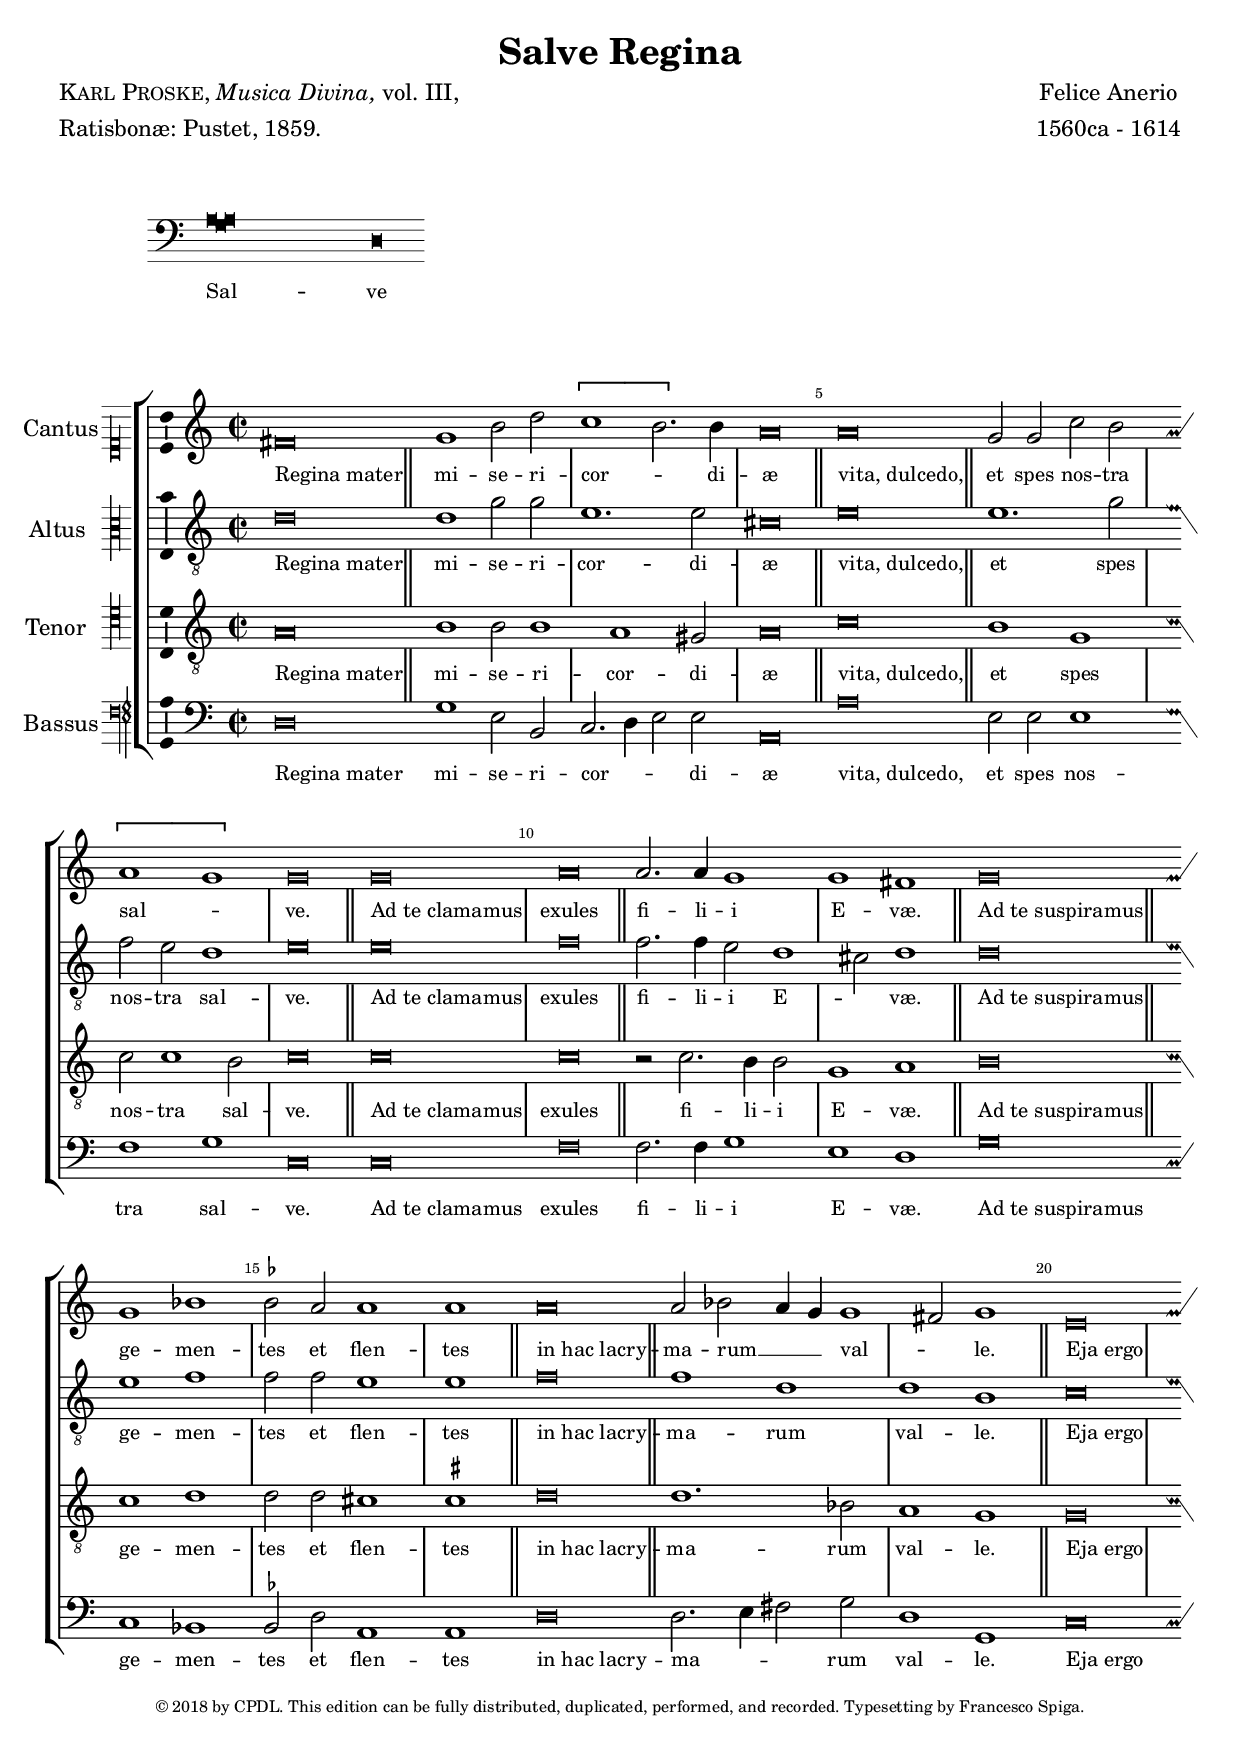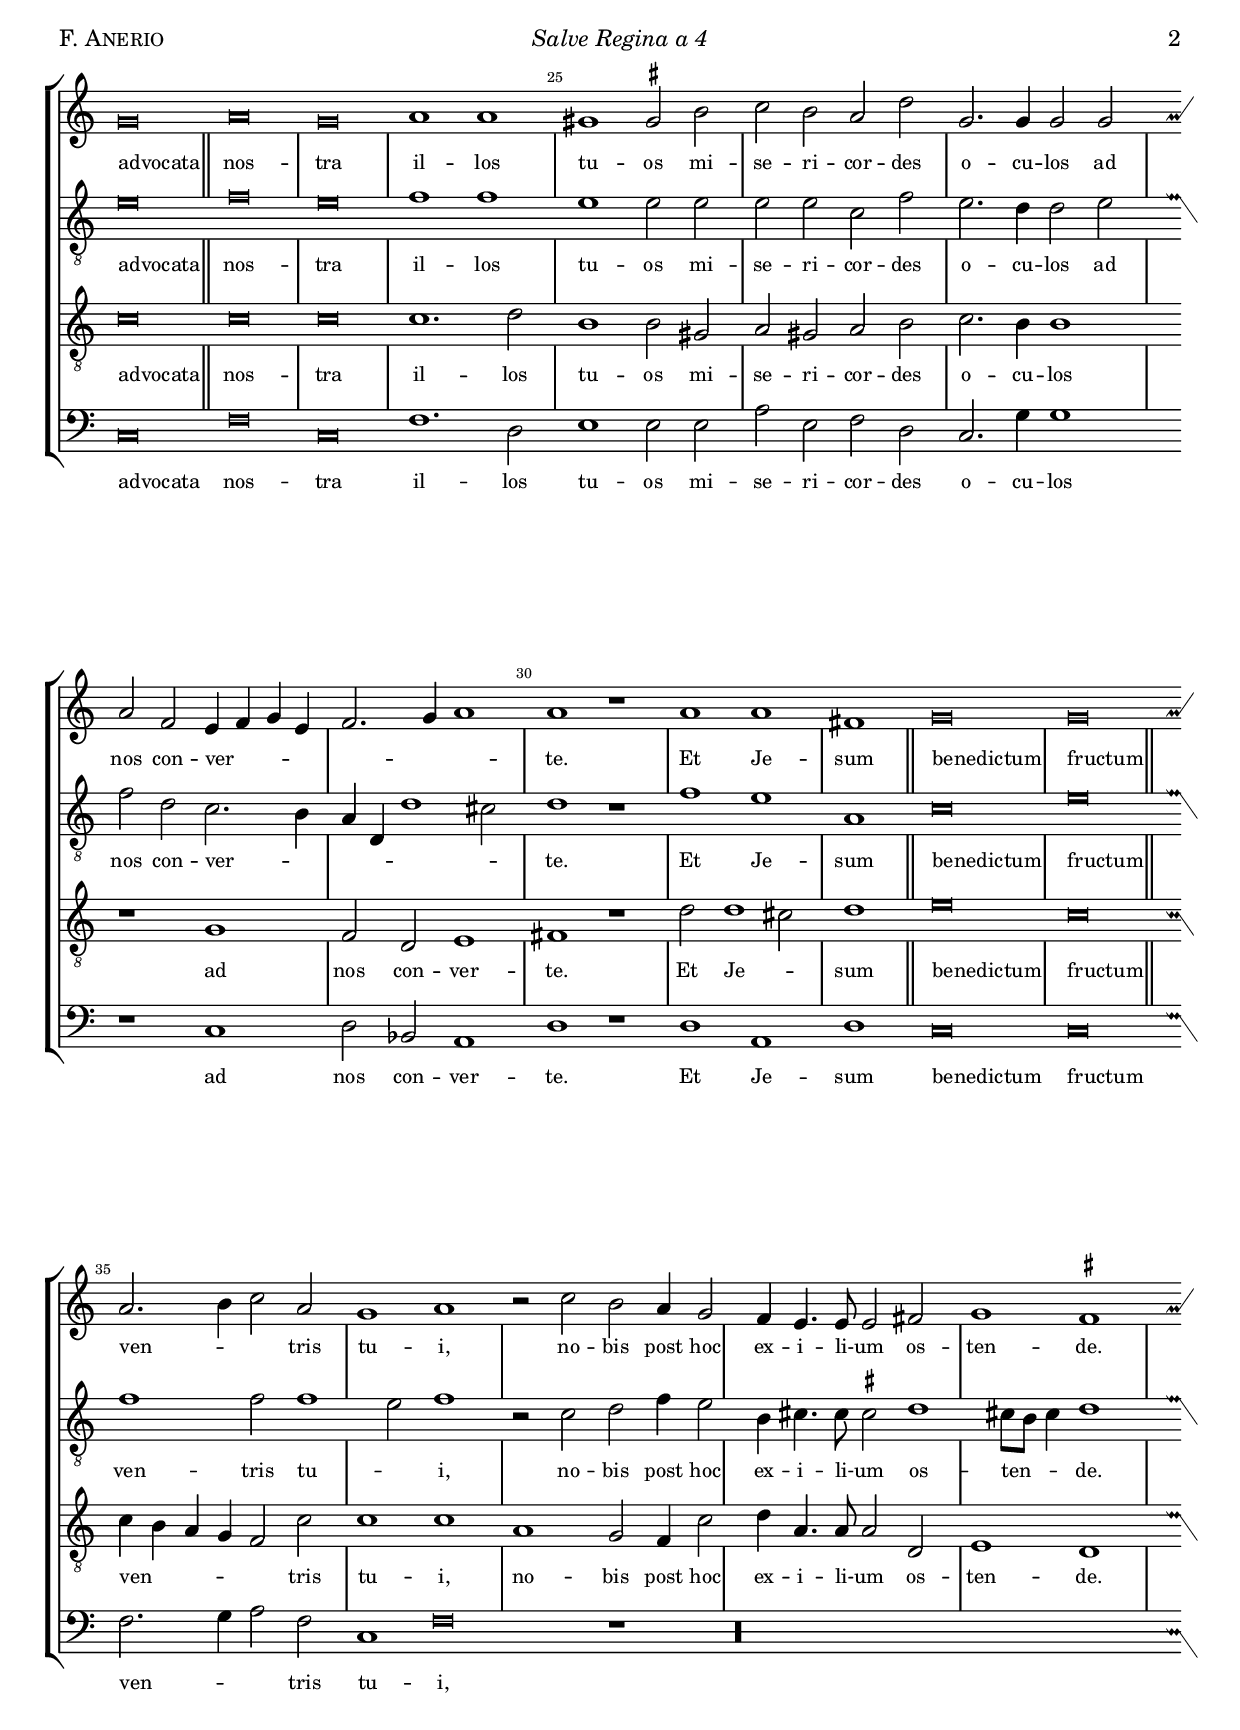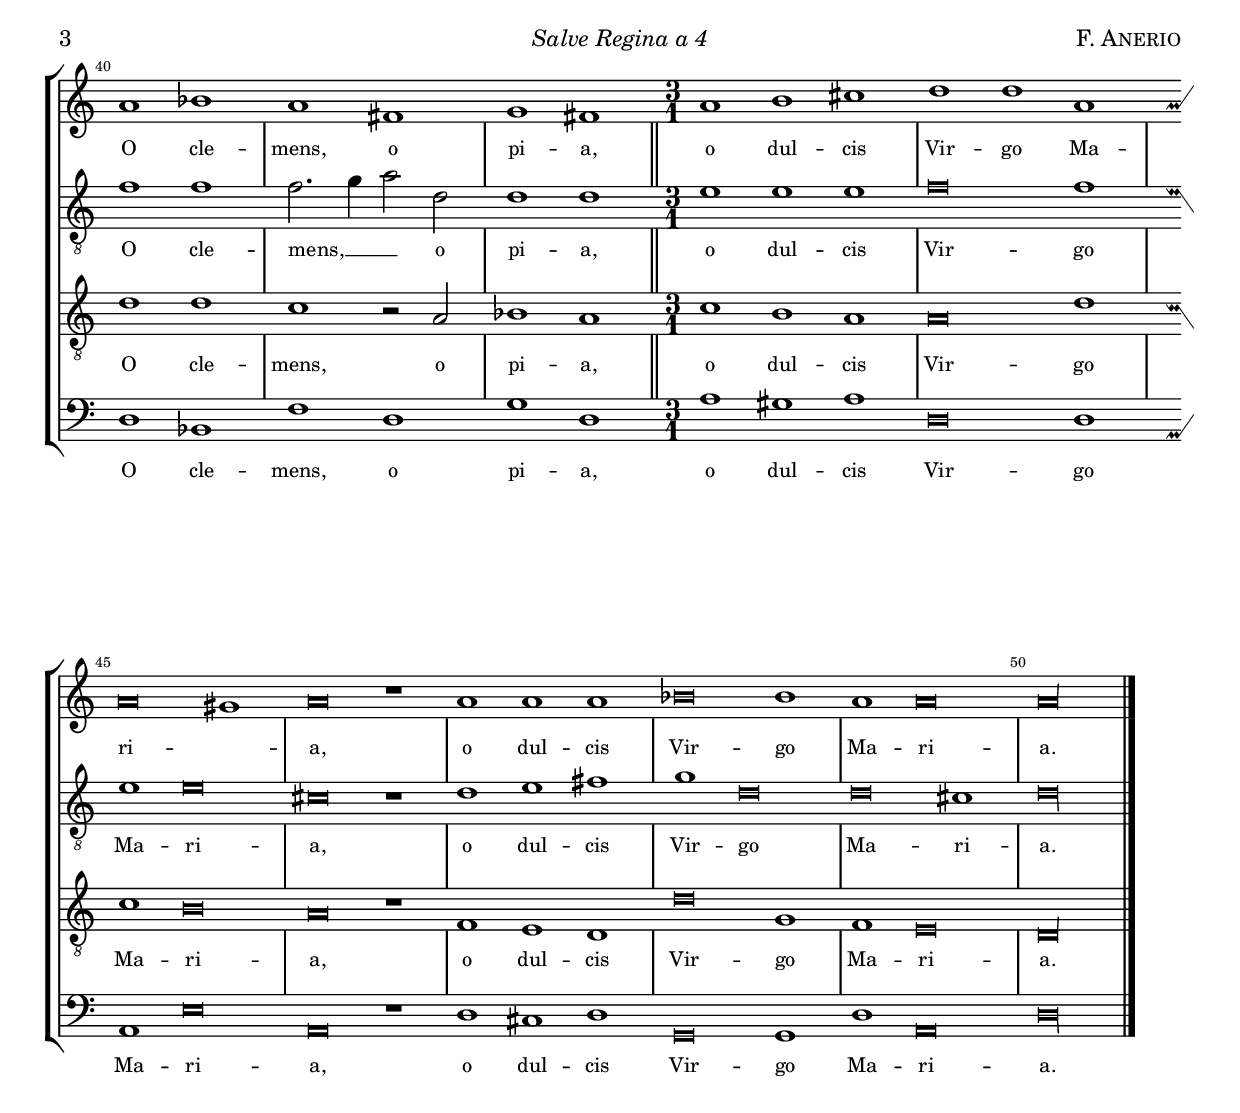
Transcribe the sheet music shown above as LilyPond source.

\version "2.18.2"


ficta = \once \set suggestAccidentals = ##t

incipit =
#(define-music-function (parser location incipit-music) (ly:music?)
#{
\once \override Staff.InstrumentName.self-alignment-X = #RIGHT
\once \override Staff.InstrumentName.self-alignment-Y = ##f
\once \override Staff.InstrumentName.padding = #0.3
\once \override Staff.InstrumentName.stencil =
#(lambda (grob)
(let* ((instrument-name (ly:grob-property grob 'long-text)))
(set! (ly:grob-property grob 'long-text)
#{ \markup
\score
{
{ \context MensuralStaff \with {
instrumentName = #instrument-name
\remove "Time_signature_engraver"
} $incipit-music
}

\layout { $(ly:grob-layout grob)
line-width = \indent
indent =
% primitive-eval is probably easiest for
% escaping lexical closure and evaluating
% everything respective to (current-module).
#(primitive-eval
'(or (false-if-exception (- indent incipit-width))
(* 0.5 indent)))
ragged-right = ##f
ragged-last = ##f
system-count = #1 }
}
#})
(system-start-text::print grob)))
#}) 

htitle=\markup \italic {"Salve Regina a 4"}
hcomposer=\markup { \smallCaps "F. Anerio" }
corsivo=\override LyricText.font-shape = #'italic
tondo =\revert Lyrics.LyricText.font-shape

mtempoa={\tempo \breve = 26}
mtempob={\tempo \breve. = 78 }
mtempoc={\tempo \breve = 20}
mtempod={\tempo \breve. = 72 }
mtempoe={\tempo \breve. = 68 }
mtempof={\tempo \breve. = 64 }



global = {
  
  \time 2/2
  \set Score.tempoHideNote = ##t
  \key d \dorian
  \override NoteHead #'style = #'baroque
  \override Staff.BarLine #'transparent = ##t
  
   \repeat unfold 15 { \skip 1 \bar "" \skip 1 }
   \repeat unfold 1 { \skip 1 \bar "||" \skip 1 \bar "" \skip 1 }
   \repeat unfold 14 { \skip 1 \bar "" \skip 1 }
   \repeat unfold 1 { \skip 1 \bar "||" \skip 1 \bar "" \skip 1  }
   \repeat unfold 9 { \skip 1 \bar "" \skip 1 }
   \time 3/1
   \repeat unfold  8 { s\breve. }
 
   
 
 
  % the final bar line is not interrupted
  \revert Staff.BarLine #'transparent
  
  
  
  
  \bar "|."  \stopStaff
  
  
  
  
}

salve = \relative c' {
  
  
   \override Voice.NoteHead.style = #'blackpetrucci
   \cadenzaOn
 
   
    \clef bass
   \[a\longa g\breve a\] d,
   \stopStaff
  
}

staffSoprano = 
	
	\relative c' {
		
	\override Score.MetronomeMark #'stencil = ##f
	
	
	\set Staff.midiInstrument = "trumpet"
	\set Staff.midiMinimumVolume = #0.95
        \set Staff.midiMaximumVolume = #0.95
	
	\clef treble
	\mtempoa
        fis\breve \bar "||"
        g1 b2 d
        \[c1 b2.\] b4
        a\breve \bar "||" \override Score.RehearsalMark #'font-size = #-4 \mark "5"
        a\breve \bar "||"
        g2 g c b
        \[a1 g\]
        g\breve \bar "||"
        g  \mark "10"
        a \bar "||"
        a2. a4 g1
        g1 fis \bar "||"
        g\breve \bar "||" 
        g1 bes  \mark "15"
        \ficta bes2 a a1
        a1 \bar "||"
        a\breve \bar "||"
        a2 bes a4 g g1
        fis2 g1 \bar "||"  \mark "20"
        e\breve
        g \bar "||"
        a\breve
        g 
        a1 a  \mark "25"
        gis1 \ficta gis2 b
        c2 b a d
        g,2. g4 g2 g \break
        a f e4 f g e 
        f2. g4 a1  \mark "30"
        a1 r
        a1 a
        fis1 \bar "||"
        g\breve 
        g \bar "||"  \mark "35" 
        a2. b4 c2 a
        g1 a
        r2 c b a4 g2
        f4 e4. e8 e2 fis 
        g1 \ficta fis  \mark "40"
        a1 bes
        a fis
        g \mtempoc fis \bar "||"
        \mtempob
        a1 b cis 
        d d a \mark "45"
        a\breve gis1
        a\breve r1
        a1  \mtempod a a
        \mtempoe
        bes\breve bes1 
        \mtempof
        a1 a\breve  \mark "50"
        a\longa
        
   
        
   

  
                    
                    
  }
  	
	


staffAlto = 
	
	\relative c' { 
	
	\set Staff.midiInstrument = "trumpet"
	
	\clef "G_8"

        d\breve
        d1 g2 g
        e1. e2
        cis\breve
        e\breve
        e1. g2
        f2 e d1
        e\breve
        e\breve
        f
        f2. f4 e2 d1
        cis2 d1
        d\breve
        e1 f
        f2 f e1
        e1
        f\breve
        f1 d
        d b
        c\breve
        e
        f
        e
        f1 f
        e1 e2 e
        e2 e c f
        e2. d4 d2 e
        f2 d c2. b4
        a d, d'1 cis2
        d1 r
        f e
        a,
        c\breve
        e
        f1 f2 f1
        e2 f1
        r2 c d f4 e2
        b4 cis4. cis8 \ficta cis2 d1
        cis8 b cis4 d1
        f1 f
        f2. g4 a2 d,
        d1 d
        e1 e e
        f\breve f1
        e1 e\breve
        cis\breve r1
        d1 e fis
        g d\breve
        d cis1
        d\longa
     

  
 
 
	}


staffTenor = 
	
	\relative c' {
		
	
	\set Staff.midiInstrument = "trombone"
	
	\clef "G_8"
	
	a\breve
	b1 b2 b1
	a1 gis2
	a\breve
	c\breve
	b1 g
	c2 c1 b2
	c\breve
	c\breve
	c
	r2 c2. b4 b2
	g1 a
	b\breve
	c1 d
	d2 d cis1
	\ficta cis
	d\breve
	d1. bes2 
	a1 g
	g\breve
	c
	c
	c
	c1. d2
	b1 b2 gis2
	a2 gis a b
	c2. b4 b1
	r1 g
	f2 d  e1
	fis1 r1
	d'2 d1 cis2
	d1
	e\breve
	c
	c4 b a g f2 c'
	c1 c
	a1 g2 f4 c'2
	d4 a4. a8 a2 d,
	e1 d
	d'1 d
	c1 r2 a2
	bes1 a
	c1 b a
	a\breve d1
	c1 b\breve
	a\breve r1
	f1 e d
	d'\breve g,1
	f1 e\breve
	d\longa
	
	



 
	
 
  
	}


staffBass = 
	
	\relative c {
		
		
	\set Staff.midiInstrument = "trombone"
	
	
	\clef bass
	d\breve
	g1 e2 b
	c2. d4 e2 e
	a,\breve
	a'
	e2 e e1
	f1 g
	c,\breve
	c
	f
	f2. f4 g1
	e d
	g\breve
	c,1 bes
	\ficta bes2 d a1
	a1
        d\breve
        d2. e4 fis2 g
        d1 g,
        c\breve
        c
        f
        c
        f1. d2
        e1 e2 e
        a2 e f d
        c2. g'4 g1
        r1 c,
        d2 bes a1
        d1 r
        d a d
        c\breve
        c
        f2. g4 a2 f
        c1 f\breve
        r1
        r\longa
        d1 bes
        f' d
        g d
        a'1 gis a
        d,\breve d1
        a1 e'\breve
        a,\breve r1
        d1 cis d
        g,\breve g1
        d'1 a\breve
        d\longa

  
	}



salveTextus = \lyricmode { 
  
Sal -- _ _ ve
    
}

testoa = \lyricmode { 
  
\once \override LyricText.self-alignment-X = #LEFT Regina_mater mi -- se -- ri -- cor -- _ di -- æ
\once \override LyricText.self-alignment-X = #LEFT vita,_dulcedo, et spes nos -- tra sal -- _ ve.
\once \override LyricText.self-alignment-X = #LEFT Ad_te_clamamus 
exules fi -- li -- i
E -- væ.
\once \override LyricText.self-alignment-X = #LEFT Ad_te_suspiramus ge -- men -- tes et flen -- tes
\once \override LyricText.self-alignment-X = #LEFT in_hac_lacry -- ma -- rum __ _ _ val -- _ le.
\once \override LyricText.self-alignment-X = #LEFT Eja_ergo \once \override LyricText.self-alignment-X = #LEFT advocata nos -- tra
il -- los tu -- os mi -- se -- ri -- cor -- des 
o -- cu -- los ad nos con -- ver -- _ _ _ _ _ _ te.
Et Je -- sum \once \override LyricText.self-alignment-X = #LEFT benedictum 
\once \override LyricText.self-alignment-X = #LEFT fructum ven -- _ _ tris
tu -- i, no -- bis post hoc ex -- i -- li -- um os -- ten -- de.
O cle -- mens, o pi -- a, o dul -- cis Vir -- go Ma -- ri -- _ a,
o dul -- cis Vir -- go Ma -- ri -- a.
    
}



testob = \lyricmode { 
    
\once \override LyricText.self-alignment-X = #LEFT Regina_mater mi -- se -- ri -- cor -- di -- æ
\once \override LyricText.self-alignment-X = #LEFT vita,_dulcedo, et spes nos -- tra sal -- ve.
\once \override LyricText.self-alignment-X = #LEFT Ad_te_clamamus 
exules fi -- li -- i E -- _ væ.
\once \override LyricText.self-alignment-X = #LEFT Ad_te_suspiramus ge -- men -- tes et flen -- tes
\once \override LyricText.self-alignment-X = #LEFT in_hac_lacry -- ma -- rum val -- le.
\once \override LyricText.self-alignment-X = #LEFT Eja_ergo \once \override LyricText.self-alignment-X = #LEFT advocata nos -- tra
il -- los tu -- os mi -- se -- ri -- cor -- des 
o -- cu -- los ad nos con -- ver -- _ _ _ _ _ te.
Et Je -- sum \once \override LyricText.self-alignment-X = #LEFT benedictum 
\once \override LyricText.self-alignment-X = #LEFT fructum ven -- tris
tu -- _ i, no -- bis post hoc ex -- i -- li -- um os -- ten -- _ _ de.
O cle -- mens, __ _ _ o pi -- a, o dul -- cis Vir -- go Ma -- ri -- a,
o dul -- cis Vir -- go Ma -- ri -- a.



 
  
}




testoc = \lyricmode {
  

\once \override LyricText.self-alignment-X = #LEFT Regina_mater mi -- se -- ri -- cor -- di -- æ
\once \override LyricText.self-alignment-X = #LEFT vita,_dulcedo, et spes nos -- tra sal -- ve.
\once \override LyricText.self-alignment-X = #LEFT Ad_te_clamamus 
exules fi -- li -- i E -- væ.
\once \override LyricText.self-alignment-X = #LEFT Ad_te_suspiramus ge -- men -- tes et flen -- tes
\once \override LyricText.self-alignment-X = #LEFT in_hac_lacry -- ma -- rum val -- le.
\once \override LyricText.self-alignment-X = #LEFT Eja_ergo \once \override LyricText.self-alignment-X = #LEFT advocata nos -- tra
il -- los tu -- os mi -- se -- ri -- cor -- des 
o -- cu -- los ad nos con -- ver -- te.
Et Je -- _ sum \once \override LyricText.self-alignment-X = #LEFT benedictum 
\once \override LyricText.self-alignment-X = #LEFT fructum ven -- _ _ _ _ tris
tu -- i, no -- bis post hoc ex -- i -- li -- um os -- ten -- de.
O cle -- mens, o pi -- a, o dul -- cis Vir -- go Ma -- ri -- a,
o dul -- cis Vir -- go Ma -- ri -- a.




    
}

testod = \lyricmode { 
  

\once \override LyricText.self-alignment-X = #LEFT Regina_mater mi -- se -- ri -- cor -- _ _ di -- æ
\once \override LyricText.self-alignment-X = #LEFT vita,_dulcedo, et spes nos -- tra sal -- ve.
\once \override LyricText.self-alignment-X = #LEFT Ad_te_clamamus 
 exules fi -- li -- i E -- væ.
\once \override LyricText.self-alignment-X = #LEFT Ad_te_suspiramus ge -- men -- tes et flen -- tes
\once \override LyricText.self-alignment-X = #LEFT in_hac_lacry -- ma -- _ _ rum val -- le.
\once \override LyricText.self-alignment-X = #LEFT Eja_ergo \once \override LyricText.self-alignment-X = #LEFT advocata nos -- tra
il -- los tu -- os mi -- se -- ri -- cor -- des 
o -- cu -- los ad nos con -- ver -- te.
Et Je -- sum \once \override LyricText.self-alignment-X = #LEFT benedictum 
\once \override LyricText.self-alignment-X = #LEFT fructum ven -- _ _  tris
tu -- i, 
O cle -- mens, o pi -- a, o dul -- cis Vir -- go Ma -- ri -- a,
o dul -- cis Vir -- go Ma -- ri -- a.
  

                       
  
  
    
}



incipitcantus=\new MensuralVoice = "incipitcantus" <<
s1
{ \relative c'' {
\clef "petrucci-c1"
\key a \minor
s1
  }
}
>>

incipitaltus=\new MensuralVoice = "incipitaltus" <<
s1

{ \relative c' {
\clef "petrucci-c3"
\key a \minor
s2
  }
}
>>

incipittenor=\new MensuralVoice = "incipittenor" <<
s1

{ \relative c' {
\clef "petrucci-c4"
\key a \minor
s1

  }
}
>>

incipitbassus=\new MensuralVoice = "incipitbassus" <<
s1

{ \relative c' {
\clef "petrucci-f"
\key a \minor
s1

  }
}
>>



\book {

\paper{
	evenHeaderMarkup=\markup  \fill-line { \hcomposer \htitle \fromproperty #'page:page-number-string   }
	oddHeaderMarkup= \markup  \fill-line { \on-the-fly #not-first-page \fromproperty #'page:page-number-string \on-the-fly #not-first-page \htitle \on-the-fly #not-first-page \hcomposer   }
	
  }

	
\header {
	title = "Salve Regina"
	composer = \markup \center-column { "Felice Anerio" "1560ca - 1614" }
	poet = \markup \left-column { \line { \smallCaps "Karl Proske,"\italic "Musica Divina," vol. III,  } \line {Ratisbonæ: Pustet, 1859. }  \line { "    " } \line { "    " } }
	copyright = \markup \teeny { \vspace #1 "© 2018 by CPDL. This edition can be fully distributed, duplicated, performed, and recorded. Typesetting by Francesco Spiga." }
	
}


\score { 
         << \new MensuralVoice = "cantus" \salve
          \new Lyrics \lyricsto "cantus" { \salveTextus  } >>
         
         

         
\layout {      %indent = 2.1\cm
              %incipit-width = 3\cm
            
              ragged-right=##t
              
    \context {
      \Score
      
      \omit TimeSignature
      tempoHideNote = ##t
      \hide BarLine
      
    
    }
    
    \context {
      \Staff
      \consists Custos_engraver
      \override Custos #'style = #'mensural
      \consists "Horizontal_bracket_engraver"
      \remove "Time_signature_engraver"

    
    }
    
    \context {
      \Voice
   
      % no slurs
      \hide Slur

      % The command below can be commented out in
      % short scores, but especially for large scores you
      % will typically yield better line breaking and improve
      % overall spacing if you do not comment the command out.

      \remove "Forbid_line_break_engraver"
    }
    \context {
      \Lyrics
      % **** Prevents lyrics from running too close together
      \override LyricSpace #'minimum-distance = #0.6
      % **** Makes the text of lyrics a little smaller
      \override LyricText #'font-size = #-1
      % **** Moves lines of lyrics closer together
      \override VerticalAxisGroup #'minimum-Y-extent = #'(-1 . 1)
    }
  }
  
 
  
  
}

\score { 
  
<<
	\new StaffGroup = choirStaff 	<<
	  
		  \new Voice = "cantus" <<
		          \global
		           \set Staff.instrumentName =  #"Cantus"
		           \incipit \incipitcantus
		           \staffSoprano
		            >>
		               
		           \new Lyrics \lyricsto "cantus" { \testoa } 
		          
		        
		     
		  \new Voice = "altus" <<
		          \global
		           \set Staff.instrumentName = #"Altus  "
		           \incipit \incipitaltus
		           \staffAlto
		            >>
		               
		           \new Lyrics \lyricsto "altus" {\testob }
		        
		           
		  
		   \new Voice = "tenor" <<
		          \global
		           \set Staff.instrumentName =  #"Tenor  "
		           \incipit \incipittenor
		           \staffTenor
		            >>
		               
		           \new Lyrics \lyricsto "tenor" {\testoc }
		          
		           
		           
		    \new Voice = "bass" <<
		          \global
		           \set Staff.instrumentName =  #"Bassus"
		           \incipit \incipitbassus
		           \staffBass
		            >>
		               
		           \new Lyrics \lyricsto "bass" {\testod }
		         
		          
		
		  
	>>
         >>
	
	\midi { 
	}

	
	
  \layout {    ragged-last=##f
               ragged-right = ##f
  	  indent = 1.5\cm
  	  incipit-width = 0.5\cm
  	  
  	  
  	  \context {
         \Score
         
         
         
         \remove "Bar_number_engraver"

       
         
         
       }
 \context {
      \Staff
      \consists Custos_engraver
      \override Custos #'style = #'mensural
   
    
    }
    
    \context {
    \Voice
    \consists "Ambitus_engraver"
  }
    
    \context {
      \Lyrics
      % **** Prevents lyrics from running too close together
      \override LyricSpace #'minimum-distance = #0.6
      % **** Makes the text of lyrics a little smaller
      \override LyricText #'font-size = #-1
      % **** Moves lines of lyrics closer together
      \override VerticalAxisGroup #'minimum-Y-extent = #'(-1 . 1)
    }
  }
}




} 
     
      
    
 

